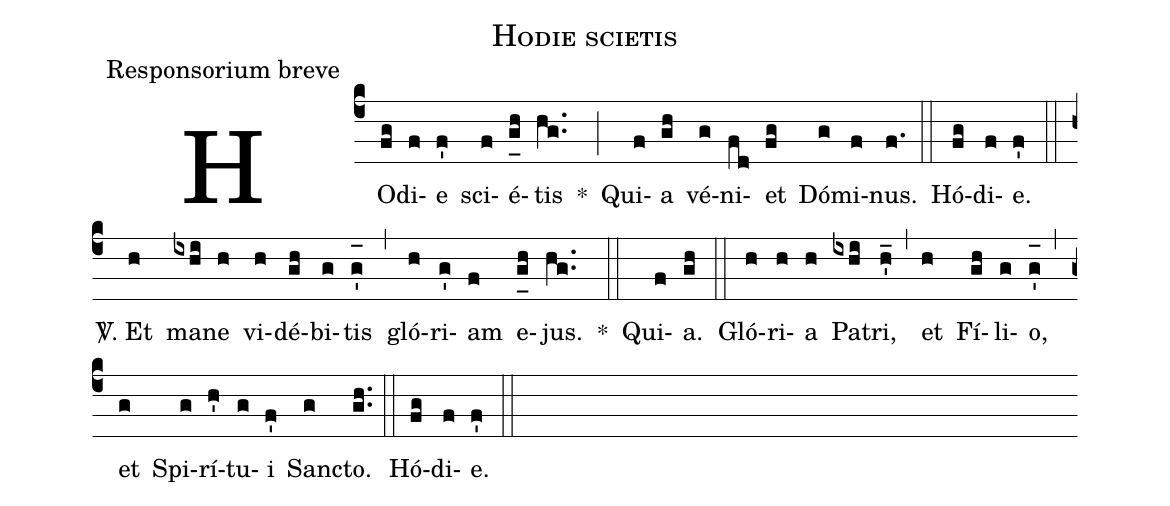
name:Hodie scietis;
office-part:Responsorium breve;
%%
(c4) HO(fg)di(f)e(f') sci(f)é(g_[uh:l]h)tis(hg..) *(;) Qui(f)a(gh) vé(g)ni(fd)et(fg) Dó(g)mi(f)nus.(f.) (::) Hó(fg)di(f)e.(f') (::)
<sp>V/</sp>. Et(h) ma(ixhi)ne(h) vi(h)dé(gh)bi(g)tis(g'_[oh:h]) (,) gló(h)ri(g')am(f) e(g_[uh:l]h)jus.(hg..) *(::) Qui(f)a.(gh) (::) Gló(h)ri(h)a(h) Pa(ixhi)tri,(h'_) (,) et(h) Fí(gh)li(g)o,(g'_[oh:h]) (,) et(g) Spi(g)rí(h')tu(g)i(f') San(g)cto.(gh..) (::) Hó(fg)di(f)e.(f') (::)
